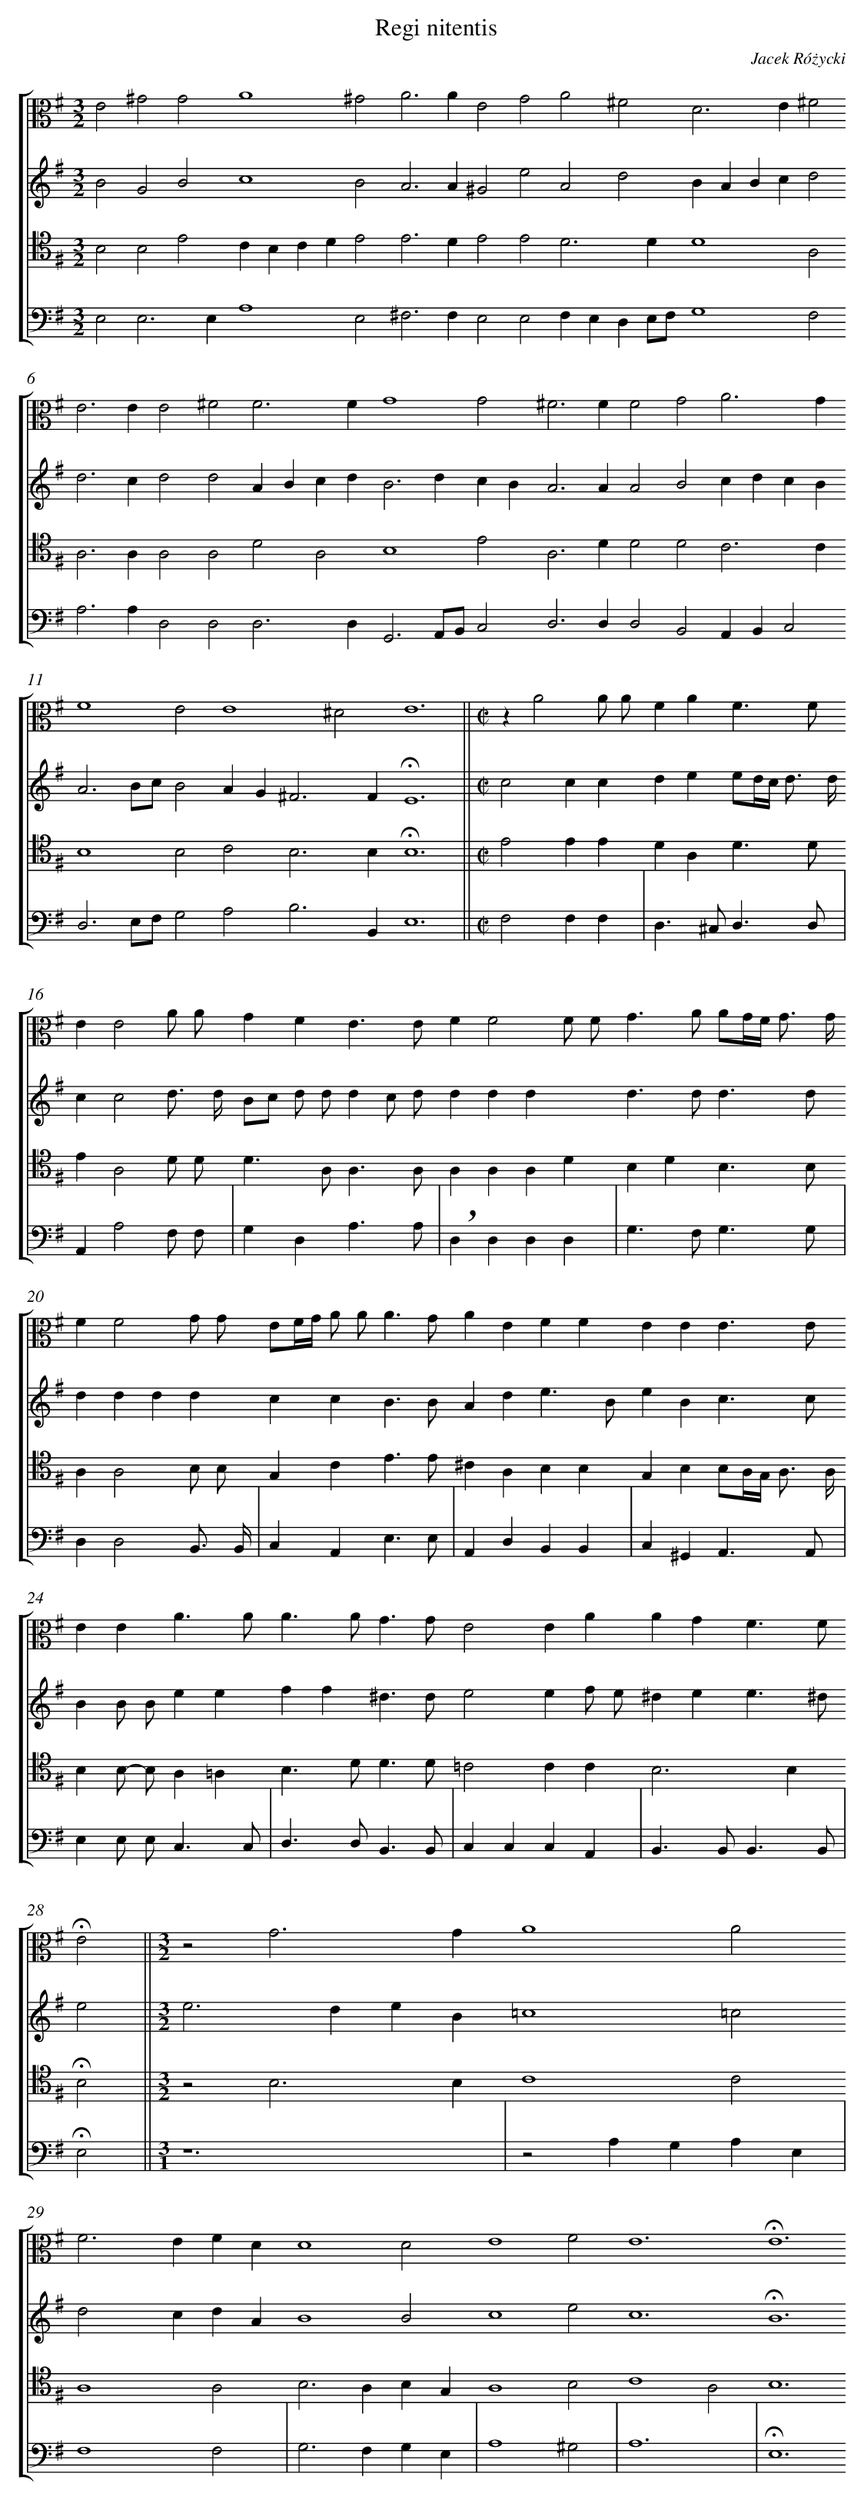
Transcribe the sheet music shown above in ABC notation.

X:1
T: Regi nitentis
C: Jacek Różycki
L: 1/4
M: 3/2
%%staves [1 2 3 4]
V: 1 clef=alto
V: 2
V: 3 clef=tenor
V: 4 clef=bass
K: G
[V:1] E2^G2G2 [|]
[V:2] B2G2B2 [|]
[V:3] B,2B,2E2 [|]
[V:4] E,2E,3E, [|]
[V:1] A4^G2 [|]
[V:2] c4B2 [|]
[V:3] CB,CDE2 [|]
[V:4] A,4E,2 [|]
[V:1] A2>A2E2 [|]
[V:2] A2>A2^G2 [|]
[V:3] E2>D2E2 [|]
[V:4] ^F,2>F,2E,2 [|]
[V:1] G2A2^F2 [|]
[V:2] e2A2d2 [|]
[V:3] E2D3D [|]
[V:4] E,2F,E,D,E,/F,/ [|]
[V:1] D2>E2^F2 [|]
[V:2] BABcd2 [|]
[V:3] D4A,2 [|]
[V:4] G,4F,2 [|]
[V:1] E2>E2E2 [|]
[V:2] d2>c2d2 [|]
[V:3] A,2>A,2A,2 [|]
[V:4] A,2>A,2D,2 [|]
[V:1] ^F2F3F [|]
[V:2] d2ABcd [|]
[V:3] A,2D2A,2 [|]
[V:4] D,2D,3D, [|]
[V:1] G4G2 [|]
[V:2] B2>d2cB [|]
[V:3] B,4E2 [|]
[V:4] G,,3A,,/B,,/C,2 [|]
[V:1] ^F2>F2F2 [|]
[V:2] A2>A2A2 [|]
[V:3] A,2>D2D2 [|]
[V:4] D,2>D,2D,2 [|]
[V:1] G2A3G [|]
[V:2] B2cdcB [|]
[V:3] D2C3C [|]
[V:4] B,,2A,,B,,C,2 [|]
[V:1] F4E2 [|]
[V:2] A3B/c/B2 [|]
[V:3] B,4B,2 [|]
[V:4] D,3E,/F,/G,2 [|]
[V:1] E4^D2 [|]
[V:2] AG2<^F2F [|]
[V:3] C2B,3B, [|]
[V:4] A,2B,3B,, [|]
[V:1] E6 ||
[V:2] !fermata!E6 ||
[V:3] !fermata!B,6 ||
[V:4] E,6 ||
[V:1] [M:C|]zA2A/ A/ [|]
[V:2] [M:C|]c2cc [|]
[V:3] [M:C|]E2EE [|]
[V:4] [M:C|]F,2F,F, |
[V:1] FAF3/F/ [|]
[V:2] dee/d//c/< d/ d// [|]
[V:3] DA,D3/D/ [|]
[V:4] D,>^C,D,3/D,/ |
[V:1] EE2A/ A/ [|]
[V:2] cc2d3// d// [|]
[V:3] EA,2D/ D/ [|]
[V:4] A,,A,2F,/ F,/ |
[V:1] GFE3/E/ [|]
[V:2] B/c/ d/ d/dc/ d/ [|]
[V:3] D>A,A,3/A,/ [|]
[V:4] G,D,A,3/A,/ |
[V:1] FF2F/ F/ [|]
[V:2] dddx [|]
[V:3] A,A,A,D [|]
[V:4] !breath!D,D,D,D, |
[V:1] G>A A/G//F/< G/ G// [|]
[V:2] d>dd3/d/ [|]
[V:3] B,DB,3/B,/ [|]
[V:4] G,>F,G,3/G,/ |
[V:1] FF2G/ G/ [|]
[V:2] dddd [|]
[V:3] A,A,2B,/ B,/ [|]
[V:4] D,D,2B,,3// B,,// |
[V:1] E/F//G// A/ A<AG/ [|]
[V:2] ccB3/B/ [|]
[V:3] G,CE3/E/ [|]
[V:4] C,A,,E,3/E,/ |
[V:1] AEFF [|]
[V:2] Ade3/B/ [|]
[V:3] ^CA,B,B, [|]
[V:4] A,,D,B,,B,, |
[V:1] EEE3/E/ [|]
[V:2] eBc3/c/ [|]
[V:3] G,B,B,/A,//G,/< A,/ A,// [|]
[V:4] C,^G,,A,,3/A,,/ |
[V:1] EEA3/A/ [|]
[V:2] BB/ B/ee [|]
[V:3] B,B,/- B,/A,=A, [|]
[V:4] E,E,/ E,<C,C,/ |
[V:1] A>AG3/G/ [|]
[V:2] ff^d3/d/ [|]
[V:3] B,>DD3/D/ [|]
[V:4] D,>D,B,,3/B,,/ |
[V:1] E2EA [|]
[V:2] e2ef/ e/ [|]
[V:3] =C2CC [|]
[V:4] C,C,C,A,, |
[V:1] AGF3/F/ [|]
[V:2] ^dee3/^d/ [|]
[V:3] B,3B, [|]
[V:4] B,,>B,,B,,3/B,,/ |
[V:1] !fermata!E2 ||
[V:2] e2 ||
[V:3] !fermata!B,2 ||
[V:4] !fermata!E,2 ||
[V:1] [M:3/2]z2G3G [|]
[V:2] [M:3/2]e2>d2eB [|]
[V:3] [M:3/2]z2B,3B, [|]
[V:4] [M:3/1]z6 |
[V:1] A4A2 [|]
[V:2] =c4=c2 [|]
[V:3] C4C2 [|]
[V:4] z2A,G,A,E, |
[V:1] F2>E2FD [|]
[V:2] d2xcdA [|]
[V:3] A,4A,2 [|]
[V:4] F,4F,2 |
[V:1] D4D2 [|]
[V:2] B4B2 [|]
[V:3] B,2>A,2B,G, [|]
[V:4] G,2>F,2G,E, |
[V:1] E4F2 [|]
[V:2] c4e2 [|]
[V:3] A,4B,2 [|]
[V:4] A,4^G,2 |
[V:1] E6 [|]
[V:2] c6 [|]
[V:3] C4A,2 [|]
[V:4] A,6 |
[V:1] !fermata!E6 [|]
[V:2] !fermata!B6 [|]
[V:3] B,6 [|]
[V:4] !fermata!E,6 [|]
